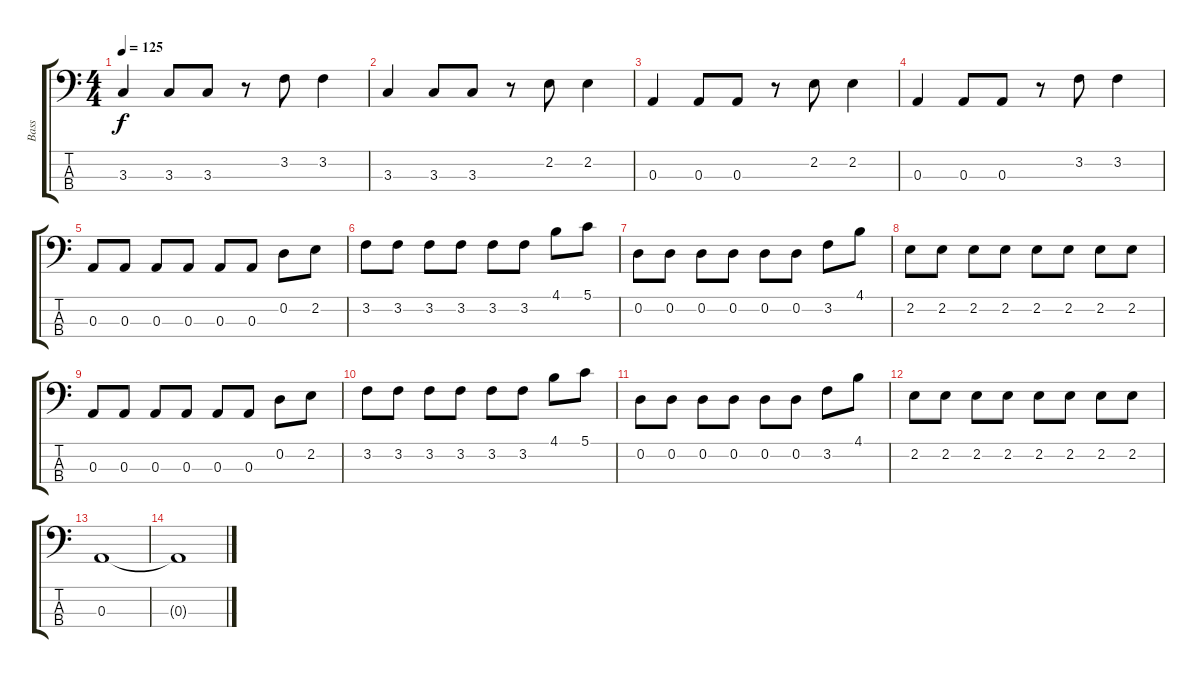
\track ("Bass" "Bass") {instrument electricbassfinger}
\staff {score tabs}
\tuning (G2 D2 A1 D1) {hide}
\ts (4 4)
\tempo 125
\clef f4
\ks c
3.3.4{dy f} 3.3.8 3.3.8 r.8 3.2.8 3.2.4 |
3.3.4 3.3.8 3.3.8 r.8 2.2.8 2.2.4 |
0.3.4 0.3.8 0.3.8 r.8 2.2.8 2.2.4 |
0.3.4 0.3.8 0.3.8 r.8 3.2.8 3.2.4 |
0.3.8 0.3.8 0.3.8 0.3.8 0.3.8 0.3.8 0.2.8 2.2.8 |
3.2.8 3.2.8 3.2.8 3.2.8 3.2.8 3.2.8 4.1.8 5.1.8 |
0.2.8 0.2.8 0.2.8 0.2.8 0.2.8 0.2.8 3.2.8 4.1.8 |
2.2.8 2.2.8 2.2.8 2.2.8 2.2.8 2.2.8 2.2.8 2.2.8 |
0.3.8 0.3.8 0.3.8 0.3.8 0.3.8 0.3.8 0.2.8 2.2.8 |
3.2.8 3.2.8 3.2.8 3.2.8 3.2.8 3.2.8 4.1.8 5.1.8 |
0.2.8 0.2.8 0.2.8 0.2.8 0.2.8 0.2.8 3.2.8 4.1.8 |
2.2.8 2.2.8 2.2.8 2.2.8 2.2.8 2.2.8 2.2.8 2.2.8 |
0.3.1 |
0.3{t}.1
